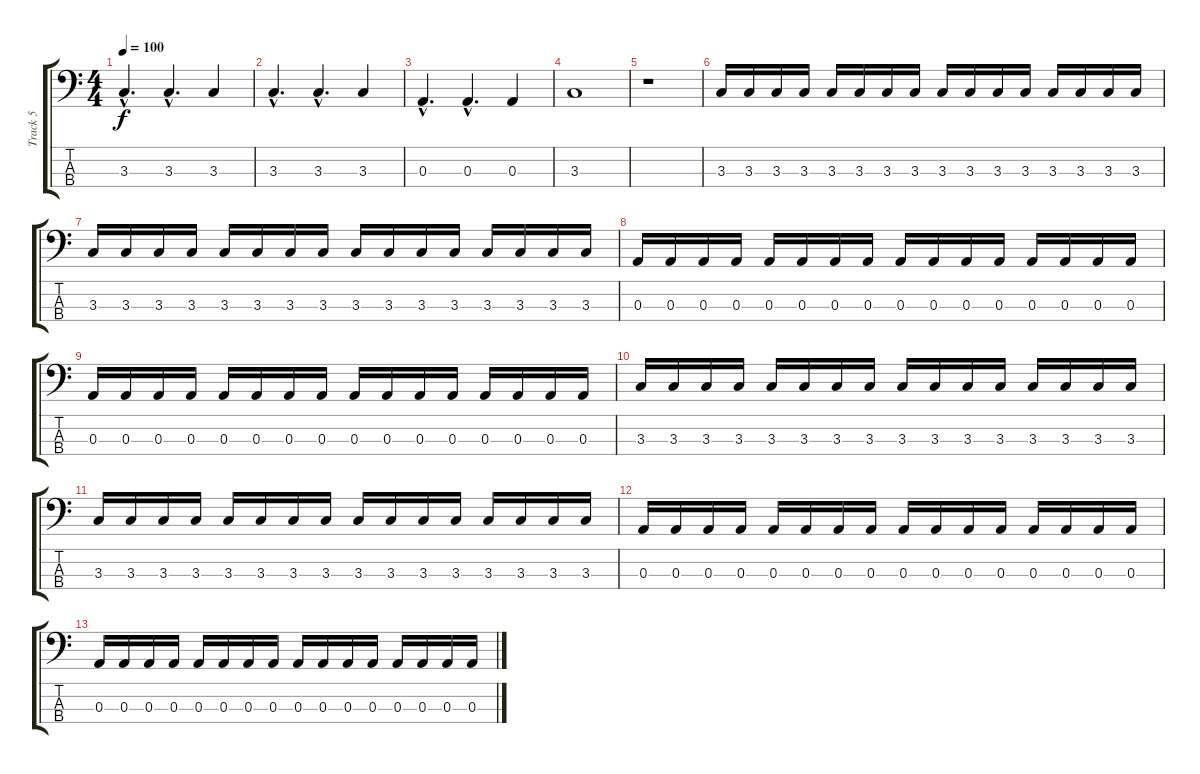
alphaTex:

\track ("Track 5" "Track 5") {instrument electricbasspick}
\staff {score tabs}
\tuning (G2 D2 A1 E1) {hide}
\ts (4 4)
\tempo 100
\clef f4
\ks c
3.3{hac}.4{d dy f} 3.3{hac}.4{d} 3.3.4 |
3.3{hac}.4{d} 3.3{hac}.4{d} 3.3.4 |
0.3{hac}.4{d} 0.3{hac}.4{d} 0.3.4 |
3.3.1 |
r.1 |
3.3.16 3.3.16 3.3.16 3.3.16 3.3.16 3.3.16 3.3.16 3.3.16 3.3.16 3.3.16 3.3.16 3.3.16 3.3.16 3.3.16 3.3.16 3.3.16 |
3.3.16 3.3.16 3.3.16 3.3.16 3.3.16 3.3.16 3.3.16 3.3.16 3.3.16 3.3.16 3.3.16 3.3.16 3.3.16 3.3.16 3.3.16 3.3.16 |
0.3.16 0.3.16 0.3.16 0.3.16 0.3.16 0.3.16 0.3.16 0.3.16 0.3.16 0.3.16 0.3.16 0.3.16 0.3.16 0.3.16 0.3.16 0.3.16 |
0.3.16 0.3.16 0.3.16 0.3.16 0.3.16 0.3.16 0.3.16 0.3.16 0.3.16 0.3.16 0.3.16 0.3.16 0.3.16 0.3.16 0.3.16 0.3.16 |
3.3.16 3.3.16 3.3.16 3.3.16 3.3.16 3.3.16 3.3.16 3.3.16 3.3.16 3.3.16 3.3.16 3.3.16 3.3.16 3.3.16 3.3.16 3.3.16 |
3.3.16 3.3.16 3.3.16 3.3.16 3.3.16 3.3.16 3.3.16 3.3.16 3.3.16 3.3.16 3.3.16 3.3.16 3.3.16 3.3.16 3.3.16 3.3.16 |
0.3.16 0.3.16 0.3.16 0.3.16 0.3.16 0.3.16 0.3.16 0.3.16 0.3.16 0.3.16 0.3.16 0.3.16 0.3.16 0.3.16 0.3.16 0.3.16 |
0.3.16 0.3.16 0.3.16 0.3.16 0.3.16 0.3.16 0.3.16 0.3.16 0.3.16 0.3.16 0.3.16 0.3.16 0.3.16 0.3.16 0.3.16 0.3.16
